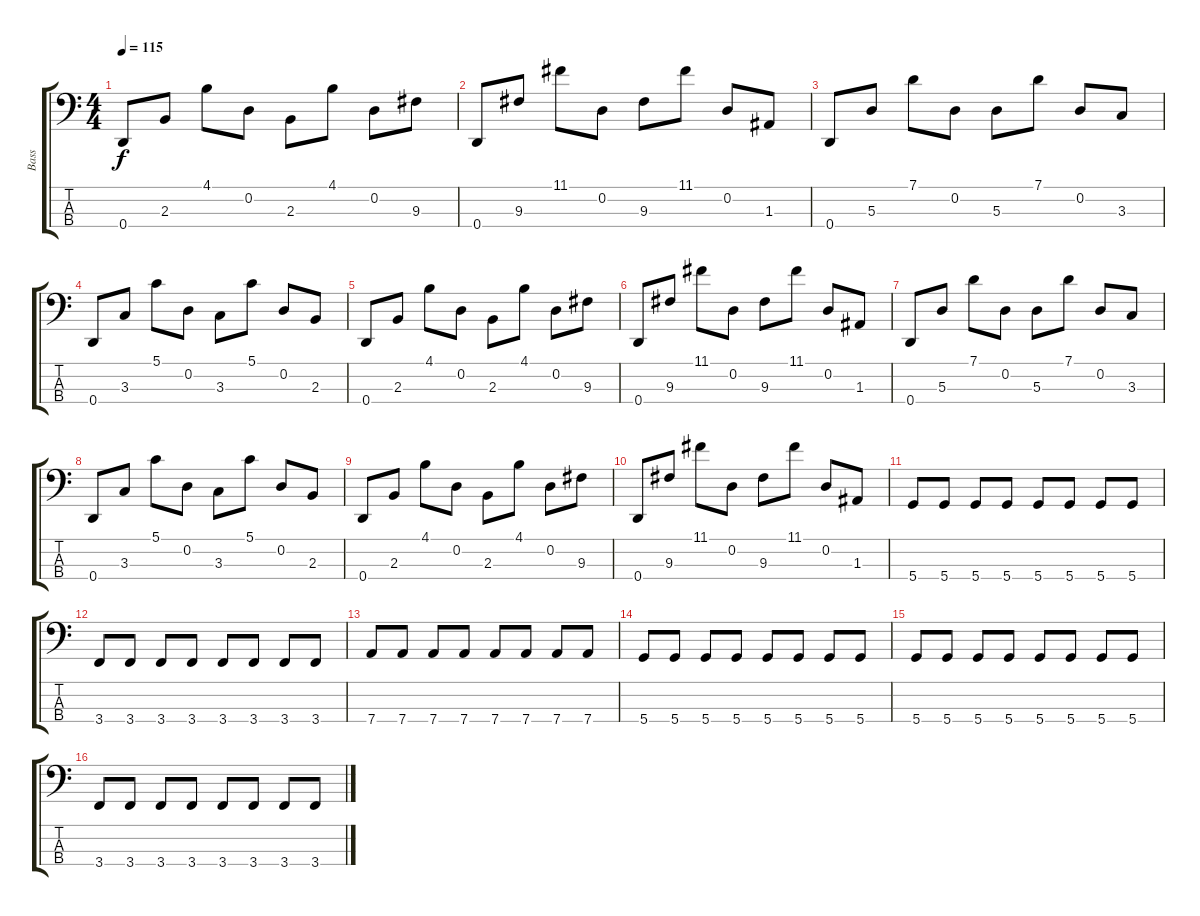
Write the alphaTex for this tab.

\track ("Bass" "Bass") {instrument slapbass2}
\staff {score tabs}
\tuning (G2 D2 A1 D1) {hide}
\ts (4 4)
\tempo 115
\clef f4
\ks c
0.4.8{dy f} 2.3.8 4.1.8 0.2.8 2.3.8 4.1.8 0.2.8 9.3.8 |
0.4.8 9.3.8 11.1.8 0.2.8 9.3.8 11.1.8 0.2.8 1.3.8 |
0.4.8 5.3.8 7.1.8 0.2.8 5.3.8 7.1.8 0.2.8 3.3.8 |
0.4.8 3.3.8 5.1.8 0.2.8 3.3.8 5.1.8 0.2.8 2.3.8 |
0.4.8 2.3.8 4.1.8 0.2.8 2.3.8 4.1.8 0.2.8 9.3.8 |
0.4.8 9.3.8 11.1.8 0.2.8 9.3.8 11.1.8 0.2.8 1.3.8 |
0.4.8 5.3.8 7.1.8 0.2.8 5.3.8 7.1.8 0.2.8 3.3.8 |
0.4.8 3.3.8 5.1.8 0.2.8 3.3.8 5.1.8 0.2.8 2.3.8 |
0.4.8 2.3.8 4.1.8 0.2.8 2.3.8 4.1.8 0.2.8 9.3.8 |
0.4.8 9.3.8 11.1.8 0.2.8 9.3.8 11.1.8 0.2.8 1.3.8 |
5.4.8 5.4.8 5.4.8 5.4.8 5.4.8 5.4.8 5.4.8 5.4.8 |
3.4.8 3.4.8 3.4.8 3.4.8 3.4.8 3.4.8 3.4.8 3.4.8 |
7.4.8 7.4.8 7.4.8 7.4.8 7.4.8 7.4.8 7.4.8 7.4.8 |
5.4.8 5.4.8 5.4.8 5.4.8 5.4.8 5.4.8 5.4.8 5.4.8 |
5.4.8 5.4.8 5.4.8 5.4.8 5.4.8 5.4.8 5.4.8 5.4.8 |
3.4.8 3.4.8 3.4.8 3.4.8 3.4.8 3.4.8 3.4.8 3.4.8
